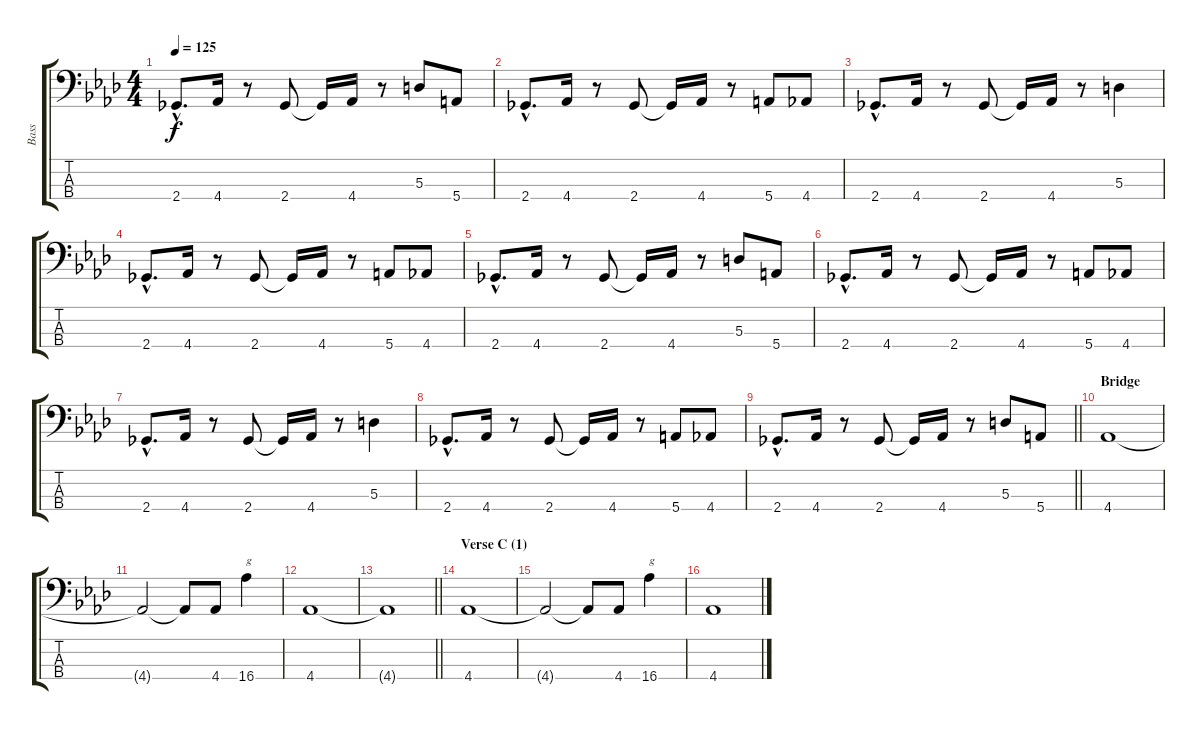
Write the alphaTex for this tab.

\track ("Bass" "Bass") {instrument electricbasspick}
\staff {score tabs}
\tuning (G2 D2 A1 E1) {hide}
\ts (4 4)
\tempo 125
\clef f4
\ks ab
2.4{hac}.8{d dy f} 4.4.16 r.8 2.4.8 2.4{t}.16 4.4.16 r.8 5.3.8 5.4.8 |
2.4{hac}.8{d} 4.4.16 r.8 2.4.8 2.4{t}.16 4.4.16 r.8 5.4.8 4.4.8 |
2.4{hac}.8{d} 4.4.16 r.8 2.4.8 2.4{t}.16 4.4.16 r.8 5.3.4 |
2.4{hac}.8{d} 4.4.16 r.8 2.4.8 2.4{t}.16 4.4.16 r.8 5.4.8 4.4.8 |
2.4{hac}.8{d} 4.4.16 r.8 2.4.8 2.4{t}.16 4.4.16 r.8 5.3.8 5.4.8 |
2.4{hac}.8{d} 4.4.16 r.8 2.4.8 2.4{t}.16 4.4.16 r.8 5.4.8 4.4.8 |
2.4{hac}.8{d} 4.4.16 r.8 2.4.8 2.4{t}.16 4.4.16 r.8 5.3.4 |
2.4{hac}.8{d} 4.4.16 r.8 2.4.8 2.4{t}.16 4.4.16 r.8 5.4.8 4.4.8 |
\barLineRight lightlight
2.4{hac}.8{d} 4.4.16 r.8 2.4.8 2.4{t}.16 4.4.16 r.8 5.3.8 5.4.8 |
\section ("" "Bridge")
4.4.1 |
4.4{t}.2 4.4{t}.8 4.4.8 16.4.4{txt "g"} |
4.4.1 |
\barLineRight lightlight
4.4{t}.1 |
\section ("" "Verse C (1)")
4.4.1 |
4.4{t}.2 4.4{t}.8 4.4.8 16.4.4{txt "g"} |
4.4.1
